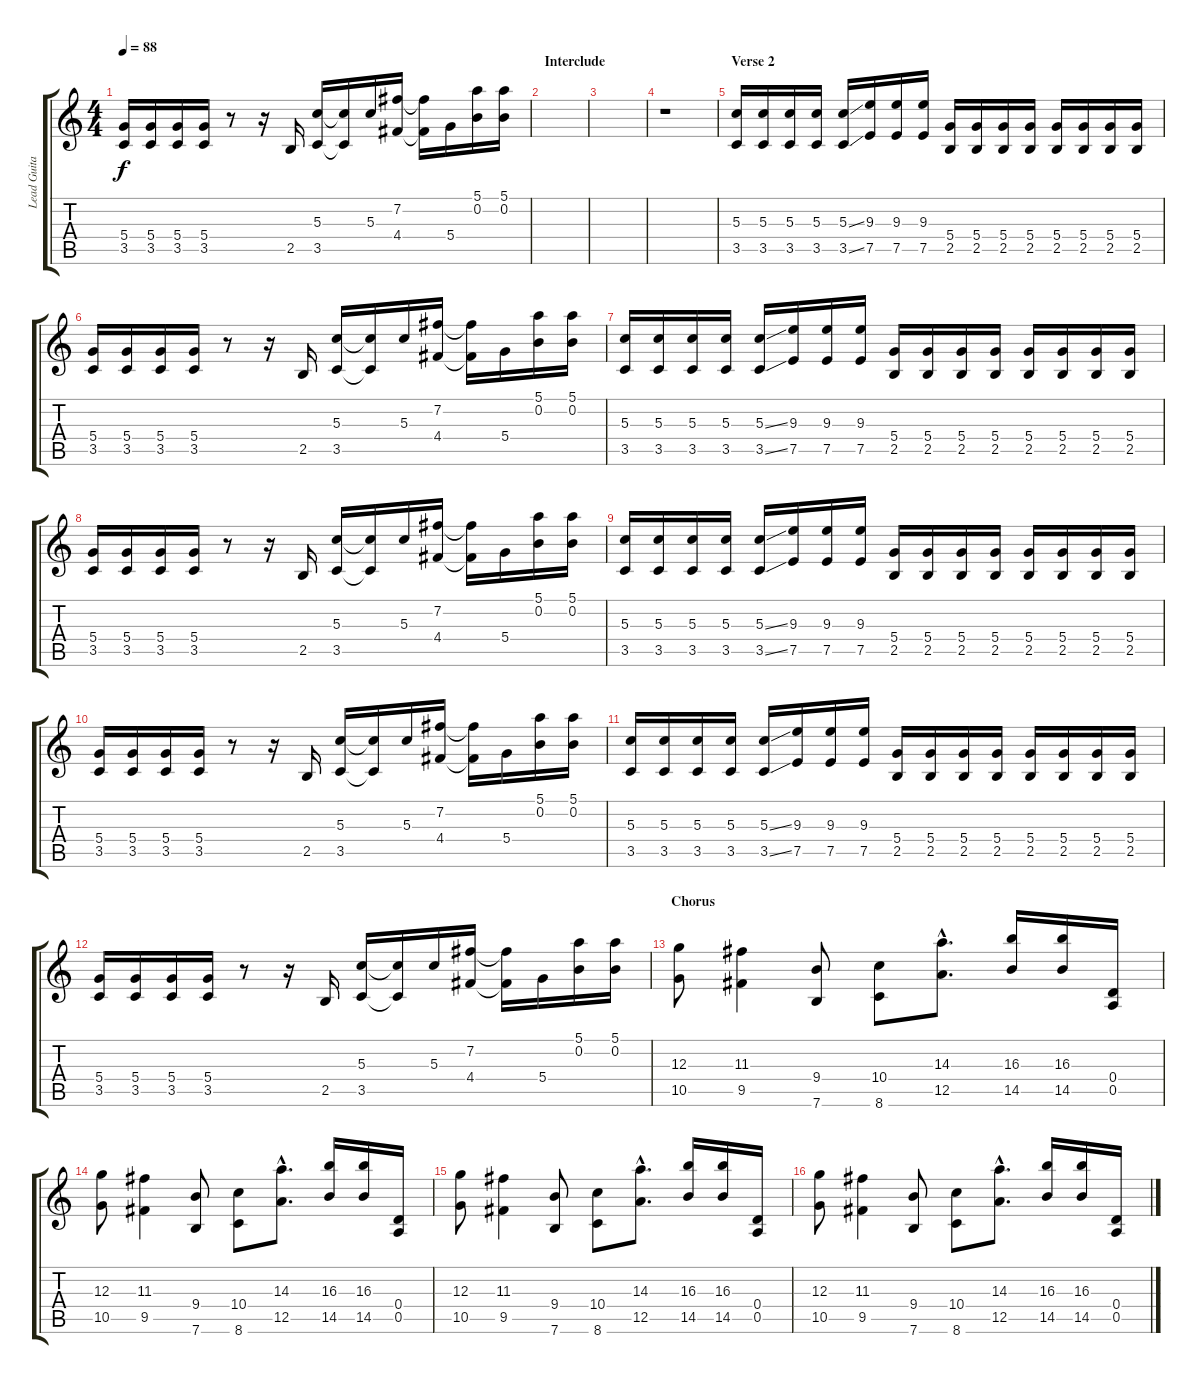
\track ("Lead Guitar" "Lead Guita") {instrument electricguitarclean}
\staff {score tabs}
\tuning (E4 B3 G3 D3 A2 E2) {hide}
\ts (4 4)
\tempo 88
\clef g2
\ks c
(5.4 3.5).16{dy f} (5.4 3.5).16 (5.4 3.5).16 (5.4 3.5).16 r.8 r.16 2.5.16 (5.3 3.5).16 (5.3{t} 3.5{t}).16 5.3.16 (7.2 4.4).16 (7.2{t} 4.4{t}).16 5.4.16 (5.1 0.2).16 (5.1 0.2).16 |
\section ("" "Interclude")
|
|
r.1 |
\section ("" "Verse 2")
(5.3 3.5).16 (5.3 3.5).16 (5.3 3.5).16 (5.3 3.5).16 (5.3{ss} 3.5{ss}).16 (9.3 7.5).16 (9.3 7.5).16 (9.3 7.5).16 (5.4 2.5).16 (5.4 2.5).16 (5.4 2.5).16 (5.4 2.5).16 (5.4 2.5).16 (5.4 2.5).16 (5.4 2.5).16 (5.4 2.5).16 |
(5.4 3.5).16 (5.4 3.5).16 (5.4 3.5).16 (5.4 3.5).16 r.8 r.16 2.5.16 (5.3 3.5).16 (5.3{t} 3.5{t}).16 5.3.16 (7.2 4.4).16 (7.2{t} 4.4{t}).16 5.4.16 (5.1 0.2).16 (5.1 0.2).16 |
(5.3 3.5).16 (5.3 3.5).16 (5.3 3.5).16 (5.3 3.5).16 (5.3{ss} 3.5{ss}).16 (9.3 7.5).16 (9.3 7.5).16 (9.3 7.5).16 (5.4 2.5).16 (5.4 2.5).16 (5.4 2.5).16 (5.4 2.5).16 (5.4 2.5).16 (5.4 2.5).16 (5.4 2.5).16 (5.4 2.5).16 |
(5.4 3.5).16 (5.4 3.5).16 (5.4 3.5).16 (5.4 3.5).16 r.8 r.16 2.5.16 (5.3 3.5).16 (5.3{t} 3.5{t}).16 5.3.16 (7.2 4.4).16 (7.2{t} 4.4{t}).16 5.4.16 (5.1 0.2).16 (5.1 0.2).16 |
(5.3 3.5).16 (5.3 3.5).16 (5.3 3.5).16 (5.3 3.5).16 (5.3{ss} 3.5{ss}).16 (9.3 7.5).16 (9.3 7.5).16 (9.3 7.5).16 (5.4 2.5).16 (5.4 2.5).16 (5.4 2.5).16 (5.4 2.5).16 (5.4 2.5).16 (5.4 2.5).16 (5.4 2.5).16 (5.4 2.5).16 |
(5.4 3.5).16 (5.4 3.5).16 (5.4 3.5).16 (5.4 3.5).16 r.8 r.16 2.5.16 (5.3 3.5).16 (5.3{t} 3.5{t}).16 5.3.16 (7.2 4.4).16 (7.2{t} 4.4{t}).16 5.4.16 (5.1 0.2).16 (5.1 0.2).16 |
(5.3 3.5).16 (5.3 3.5).16 (5.3 3.5).16 (5.3 3.5).16 (5.3{ss} 3.5{ss}).16 (9.3 7.5).16 (9.3 7.5).16 (9.3 7.5).16 (5.4 2.5).16 (5.4 2.5).16 (5.4 2.5).16 (5.4 2.5).16 (5.4 2.5).16 (5.4 2.5).16 (5.4 2.5).16 (5.4 2.5).16 |
(5.4 3.5).16 (5.4 3.5).16 (5.4 3.5).16 (5.4 3.5).16 r.8 r.16 2.5.16 (5.3 3.5).16 (5.3{t} 3.5{t}).16 5.3.16 (7.2 4.4).16 (7.2{t} 4.4{t}).16 5.4.16 (5.1 0.2).16 (5.1 0.2).16 |
\section ("" "Chorus")
(12.3 10.5).8 (11.3 9.5).4 (9.4 7.6).8 (10.4 8.6).8 (14.3{hac} 12.5{hac}).8{d} (16.3 14.5).16 (16.3 14.5).16 (0.4 0.5).16 |
(12.3 10.5).8 (11.3 9.5).4 (9.4 7.6).8 (10.4 8.6).8 (14.3{hac} 12.5{hac}).8{d} (16.3 14.5).16 (16.3 14.5).16 (0.4 0.5).16 |
(12.3 10.5).8 (11.3 9.5).4 (9.4 7.6).8 (10.4 8.6).8 (14.3{hac} 12.5{hac}).8{d} (16.3 14.5).16 (16.3 14.5).16 (0.4 0.5).16 |
(12.3 10.5).8 (11.3 9.5).4 (9.4 7.6).8 (10.4 8.6).8 (14.3{hac} 12.5{hac}).8{d} (16.3 14.5).16 (16.3 14.5).16 (0.4 0.5).16
